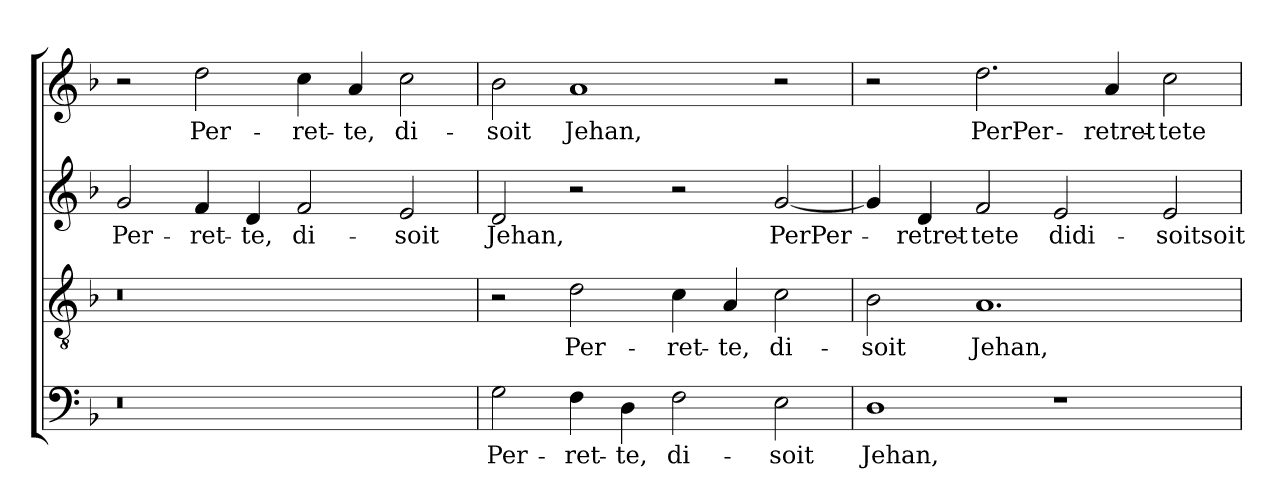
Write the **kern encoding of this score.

**kern	**text	**kern	**text	**kern	**text	**kern	**text
*part4	*part4	*part3	*part3	*part2	*part2	*part1	*part1
*staff4	*staff4	*staff3	*staff3	*staff2	*staff2	*staff1	*staff1
*clefF4	*	*clefGv2	*	*clefG2	*	*clefG2	*
*k[b-]	*	*k[b-]	*	*k[b-]	*	*k[b-]	*
=1	=1	=1	=1	=1	=1	=1	=1
0r	.	0r	.	2g	Per-	2r	.
.	.	.	.	4f	-ret-	2dd	Per-
.	.	.	.	4d	-te,	.	.
.	.	.	.	2f	di-	4cc	-ret-
.	.	.	.	.	.	4a	-te,
.	.	.	.	2e	-soit	2cc	di-
=2	=2	=2	=2	=2	=2	=2	=2
2G	Per-	2r	.	2d	Jehan,	2b-	-soit
4F	-ret-	2d	Per-	2r	.	1a	Jehan,
4D	-te,	.	.	.	.	.	.
2F	di-	4c	-ret-	2r	.	.	.
.	.	4A	-te,	.	.	.	.
2E	-soit	2c	di-	[2g	PerPer-	2r	.
=3	=3	=3	=3	=3	=3	=3	=3
1D	Jehan,	2B-	-soit	4g]	.	2r	.
.	.	.	.	4d	-retret-	.	.
.	.	1.A	Jehan,	2f	-tete	2.dd	PerPer-
1r	.	.	.	2e	didi-	.	.
.	.	.	.	.	.	4a	-retret-
.	.	.	.	2e	-soitsoit	2cc	-tete
=	=	=	=	=	=	=	=
*-	*-	*-	*-	*-	*-	*-	*-
